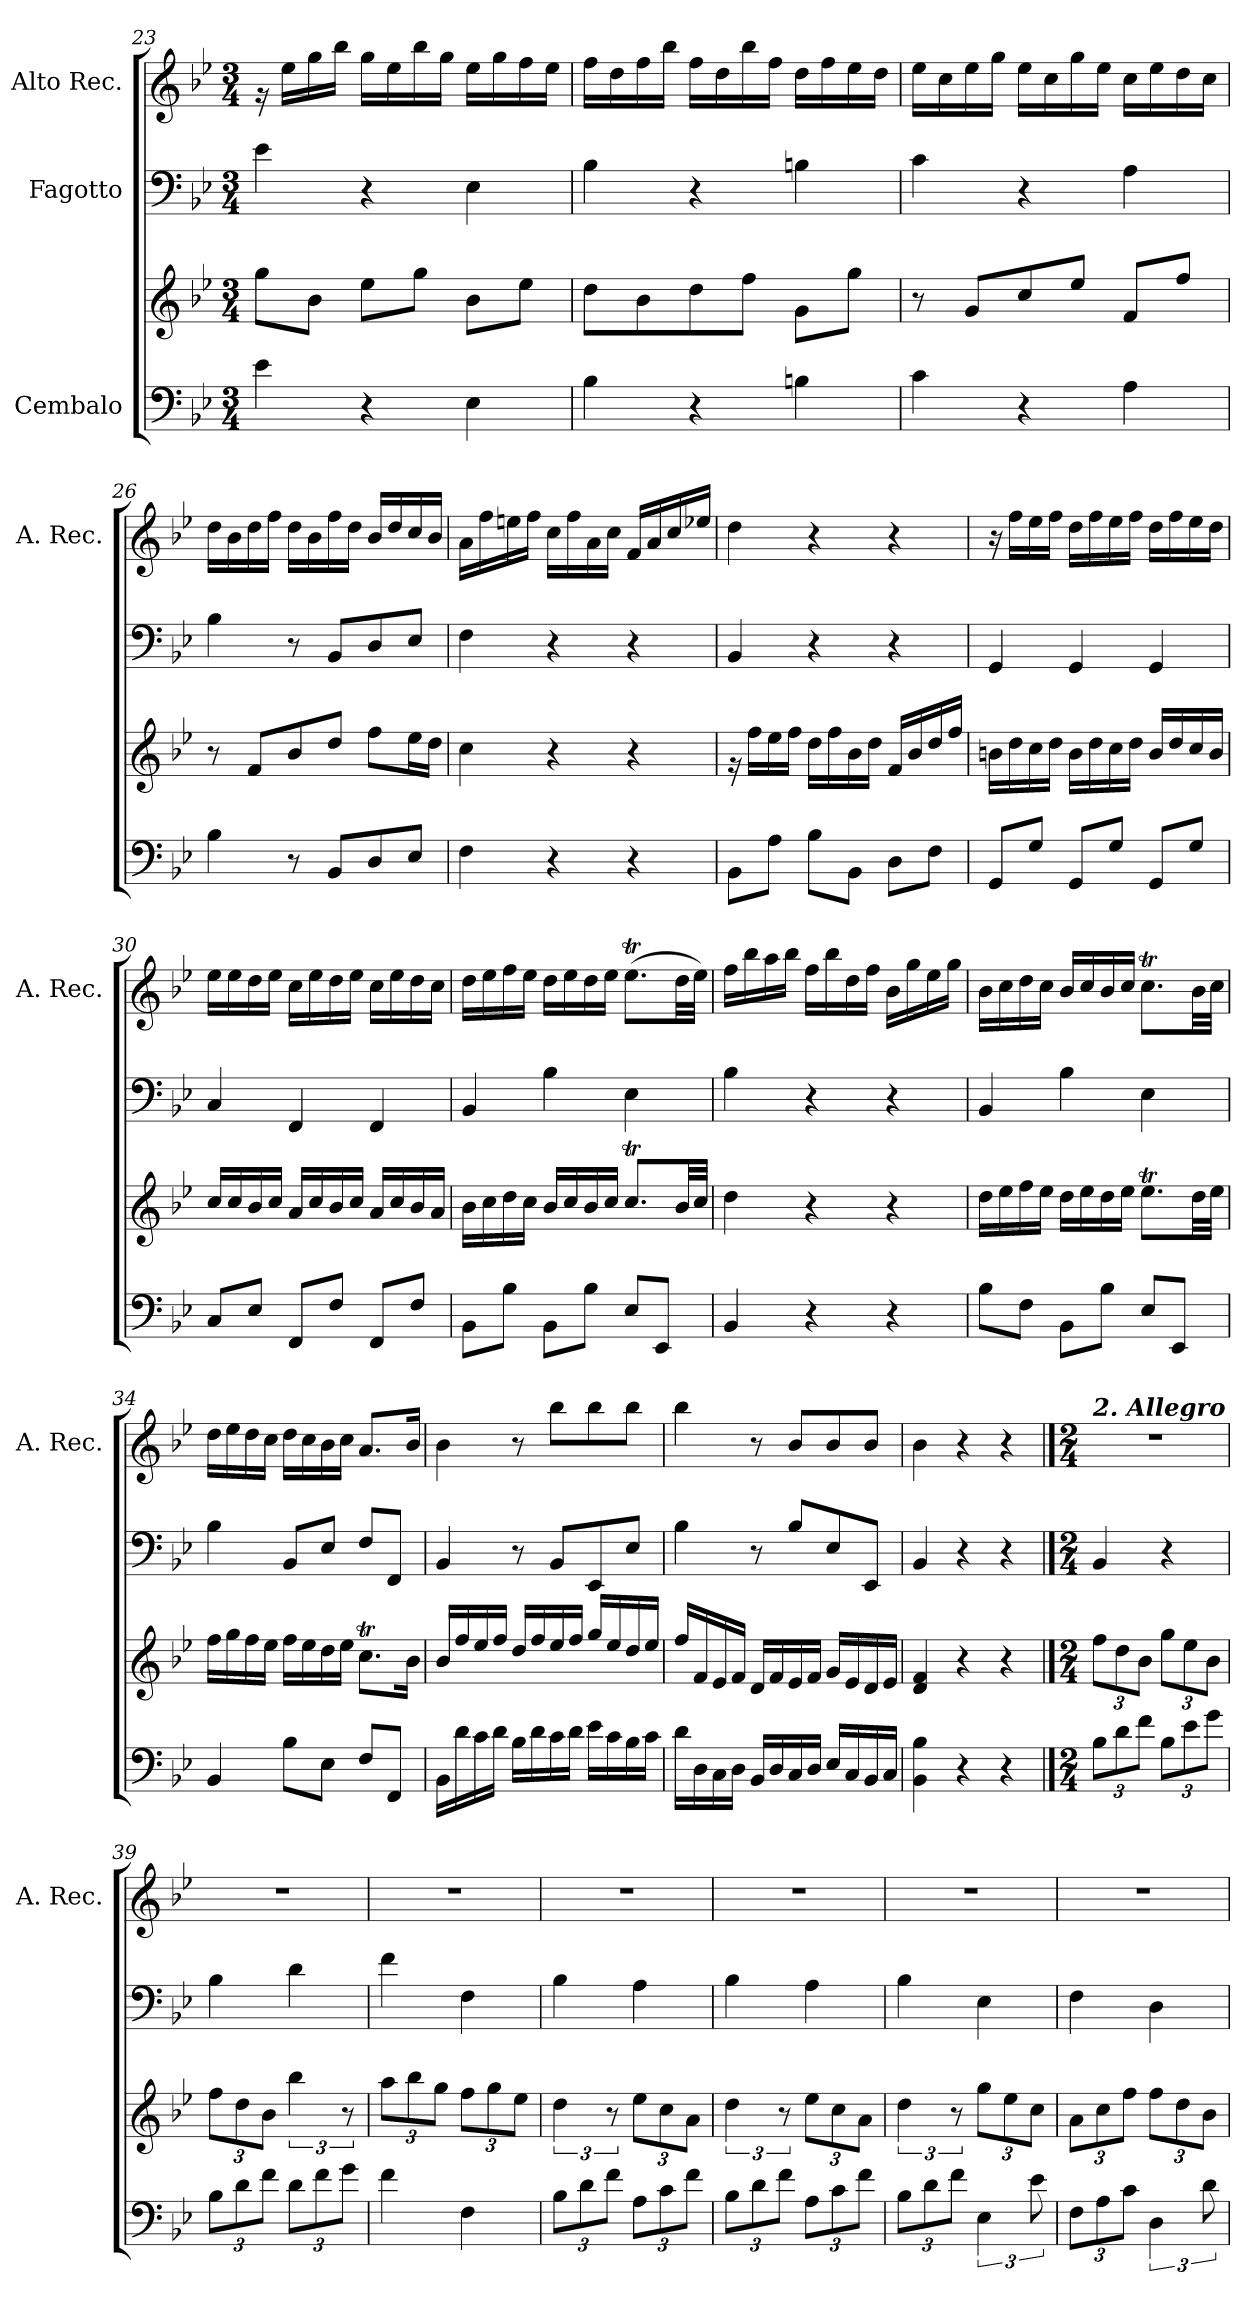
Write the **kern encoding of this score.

**kern	**kern	**kern	**kern
*part3	*part3	*part2	*part1
*staff4	*staff3	*staff2	*staff1
*I"Cembalo	*	*I"Fagotto	*I"Alto Rec.
*	*	*	*I'A. Rec.
!!LO:LB:g=z
*clefF4	*clefG2	*clefF4	*clefG2
*k[b-e-]	*k[b-e-]	*k[b-e-]	*k[b-e-]
*M3/4	*M3/4	*M3/4	*M3/4
=23	=23	=23	=23
4e-\	8gg\L	4e-\	16rg
.	.	.	16ee-\LL
.	8b-\J	.	16gg\
.	.	.	16bb-\JJ
4r	8ee-\L	4r	16gg\LL
.	.	.	16ee-\
.	8gg\J	.	16bb-\
.	.	.	16gg\JJ
4E-\	8b-\L	4E-\	16ee-\LL
.	.	.	16gg\
.	8ee-\J	.	16ff\
.	.	.	16ee-\JJ
=24	=24	=24	=24
4B-\	8dd\L	4B-\	16ff\LL
.	.	.	16dd\
.	8b-\	.	16ff\
.	.	.	16bb-\JJ
4r	8dd\	4r	16ff\LL
.	.	.	16dd\
.	8ff\J	.	16bb-\
.	.	.	16ff\JJ
4Bn\	8g\L	4Bn\	16dd\LL
.	.	.	16ff\
.	8gg\J	.	16ee-\
.	.	.	16dd\JJ
=25	=25	=25	=25
4c\	8r	4c\	16ee-\LL
.	.	.	16cc\
.	8g/L	.	16ee-\
.	.	.	16gg\JJ
4r	8cc/	4r	16ee-\LL
.	.	.	16cc\
.	8ee-/J	.	16gg\
.	.	.	16ee-\JJ
4A\	8f/L	4A\	16cc\LL
.	.	.	16ee-\
.	8ff/J	.	16dd\
.	.	.	16cc\JJ
=26	=26	=26	=26
4B-\	8r	4B-\	16dd\LL
.	.	.	16b-\
.	8f/L	.	16dd\
.	.	.	16ff\JJ
8r	8b-/	8r	16dd\LL
.	.	.	16b-\
8BB-/L	8dd/J	8BB-/L	16ff\
.	.	.	16dd\JJ
8D/	8ff\L	8D/	16b-/LL
.	.	.	16dd/
8E-/J	16ee-\L	8E-/J	16cc/
.	16dd\JJ	.	16b-/JJ
=27	=27	=27	=27
4F\	4cc\	4F\	16a\LL
.	.	.	16ff\
.	.	.	16een\
.	.	.	16ff\JJ
4r	4r	4r	16cc\LL
.	.	.	16ff\
.	.	.	16a\
.	.	.	16cc\JJ
4r	4r	4r	16f/LL
.	.	.	16a/
.	.	.	16cc/
.	.	.	16ee-X/JJ
!!LO:LB:g=z
=28	=28	=28	=28
8BB-\L	16rg	4BB-/	4dd\
.	16ff\LL	.	.
8A\J	16ee-\	.	.
.	16ff\JJ	.	.
8B-\L	16dd\LL	4r	4r
.	16ff\	.	.
8BB-\J	16b-\	.	.
.	16dd\JJ	.	.
8D\L	16f/LL	4r	4r
.	16b-/	.	.
8F\J	16dd/	.	.
.	16ff/JJ	.	.
=29	=29	=29	=29
8GG/L	16bn\LL	4GG/	16r
.	16dd\	.	16ff\LL
8G/J	16cc\	.	16ee-\
.	16dd\JJ	.	16ff\JJ
8GG/L	16b\LL	4GG/	16dd\LL
.	16dd\	.	16ff\
8G/J	16cc\	.	16ee-\
.	16dd\JJ	.	16ff\JJ
8GG/L	16b/LL	4GG/	16dd\LL
.	16dd/	.	16ff\
8G/J	16cc/	.	16ee-\
.	16b/JJ	.	16dd\JJ
=30	=30	=30	=30
8C/L	16cc/LL	4C/	16ee-\LL
.	16cc/	.	16ee-\
8E-/J	16b-/	.	16dd\
.	16cc/JJ	.	16ee-\JJ
8FF/L	16a/LL	4FF/	16cc\LL
.	16cc/	.	16ee-\
8F/J	16b-/	.	16dd\
.	16cc/JJ	.	16ee-\JJ
8FF/L	16a/LL	4FF/	16cc\LL
.	16cc/	.	16ee-\
8F/J	16b-/	.	16dd\
.	16a/JJ	.	16cc\JJ
=31	=31	=31	=31
8BB-\L	16b-\LL	4BB-/	16dd\LL
.	16cc\	.	16ee-\
8B-\J	16dd\	.	16ff\
.	16cc\JJ	.	16ee-\JJ
8BB-\L	16b-/LL	4B-\	16dd\LL
.	16cc/	.	16ee-\
8B-\J	16b-/	.	16dd\
.	16cc/JJ	.	16ee-\JJ
8E-/L	8.ccT/L	4E-\	(8.ee-T\L
8EE-/J	.	.	.
.	32b-/LL	.	32dd\LL
.	32cc/JJJ	.	32ee-\JJJ)
=32	=32	=32	=32
4BB-/	4dd\	4B-\	16ff\LL
.	.	.	16bb-\
.	.	.	16aa\
.	.	.	16bb-\JJ
4r	4r	4r	16ff\LL
.	.	.	16bb-\
.	.	.	16dd\
.	.	.	16ff\JJ
4r	4r	4r	16b-\LL
.	.	.	16gg\
.	.	.	16ee-\
.	.	.	16gg\JJ
!!LO:LB:g=z
=33	=33	=33	=33
8B-\L	16dd\LL	4BB-/	16b-\LL
.	16ee-\	.	16cc\
8F\J	16ff\	.	16dd\
.	16ee-\JJ	.	16cc\JJ
8BB-\L	16dd\LL	4B-\	16b-/LL
.	16ee-\	.	16cc/
8B-\J	16dd\	.	16b-/
.	16ee-\JJ	.	16cc/JJ
8E-/L	8.ee-T\L	4E-\	8.ccT\L
8EE-/J	.	.	.
.	32dd\LL	.	32b-\LL
.	32ee-\JJJ	.	32cc\JJJ
=34	=34	=34	=34
4BB-/	16ff\LL	4B-\	16dd\LL
.	16gg\	.	16ee-\
.	16ff\	.	16dd\
.	16ee-\JJ	.	16cc\JJ
8B-\L	16ff\LL	8BB-/L	16dd\LL
.	16ee-\	.	16cc\
8E-\J	16dd\	8E-/J	16b-\
.	16ee-\JJ	.	16cc\JJ
8F/L	8.ccT\L	8F/L	8.a/L
8FF/J	.	8FF/J	.
.	16b-\Jk	.	16b-/Jk
=35	=35	=35	=35
16BB-\LL	16b-/LL	4BB-/	4b-\
16d\	16ff/	.	.
16c\	16ee-/	.	.
16d\JJ	16ff/JJ	.	.
16B-\LL	16dd/LL	8r	8r
16d\	16ff/	.	.
16c\	16ee-/	8BB-/L	8bb-\L
16d\JJ	16ff/JJ	.	.
16e-\LL	16gg/LL	8EE-/	8bb-\
16c\	16ee-/	.	.
16B-\	16dd/	8E-/J	8bb-\J
16c\JJ	16ee-/JJ	.	.
=36	=36	=36	=36
16d\LL	16ff/LL	4B-\	4bb-\
16D\	16f/	.	.
16C\	16e-/	.	.
16D\JJ	16f/JJ	.	.
16BB-/LL	16d/LL	8r	8r
16D/	16f/	.	.
16C/	16e-/	8B-/L	8b-/L
16D/JJ	16f/JJ	.	.
16E-/LL	16g/LL	8E-/	8b-/
16C/	16e-/	.	.
16BB-/	16d/	8EE-/J	8b-/J
16C/JJ	16e-/JJ	.	.
=37	=37	=37	=37
4BB-\ 4B-\	4d/ 4f/	4BB-/	4b-\
4r	4r	4r	4r
4r	4r	4r	4r
!!LO:LB:g=z
==38	==38	==38	==38
*M2/4	*M2/4	*M2/4	*M2/4
*Xbrackettup	*Xbrackettup	*	*
*	*	*	*MM120
!	!	!	!LO:TX:a:Bi:t=2. Allegro
12B-\L	12ff\L	4BB-/	2r
12d\	12dd\	.	.
12f\J	12b-\J	.	.
12B-\L	12gg\L	4r	.
12e-\	12ee-\	.	.
12g\J	12b-\J	.	.
=39	=39	=39	=39
12B-\L	12ff\L	4B-\	2r
12d\	12dd\	.	.
12f\J	12b-\J	.	.
*	*brackettup	*	*
12d\L	6bb-\	4d\	.
12f\	.	.	.
12g\J	12r	.	.
=40	=40	=40	=40
*	*Xbrackettup	*	*
4f\	12aa\L	4f\	2r
.	12bb-\	.	.
.	12gg\J	.	.
4F\	12ff\L	4F\	.
.	12gg\	.	.
.	12ee-\J	.	.
=41	=41	=41	=41
*	*brackettup	*	*
12B-\L	6dd\	4B-\	2r
12d\	.	.	.
12f\J	12r	.	.
*	*Xbrackettup	*	*
12A\L	12ee-\L	4A\	.
12c\	12cc\	.	.
12f\J	12a\J	.	.
=42	=42	=42	=42
*	*brackettup	*	*
12B-\L	6dd\	4B-\	2r
12d\	.	.	.
12f\J	12r	.	.
*	*Xbrackettup	*	*
12A\L	12ee-\L	4A\	.
12c\	12cc\	.	.
12f\J	12a\J	.	.
=43	=43	=43	=43
*	*brackettup	*	*
12B-\L	6dd\	4B-\	2r
12d\	.	.	.
12f\J	12r	.	.
*brackettup	*Xbrackettup	*	*
6E-\	12gg\L	4E-\	.
.	12ee-\	.	.
12e-\	12cc\J	.	.
=44	=44	=44	=44
*Xbrackettup	*	*	*
12F\L	12a\L	4F\	2r
12A\	12cc\	.	.
12c\J	12ff\J	.	.
*brackettup	*	*	*
6D\	12ff\L	4D\	.
.	12dd\	.	.
12d\	12b-\J	.	.
=	=	=	=
*-	*-	*-	*-
